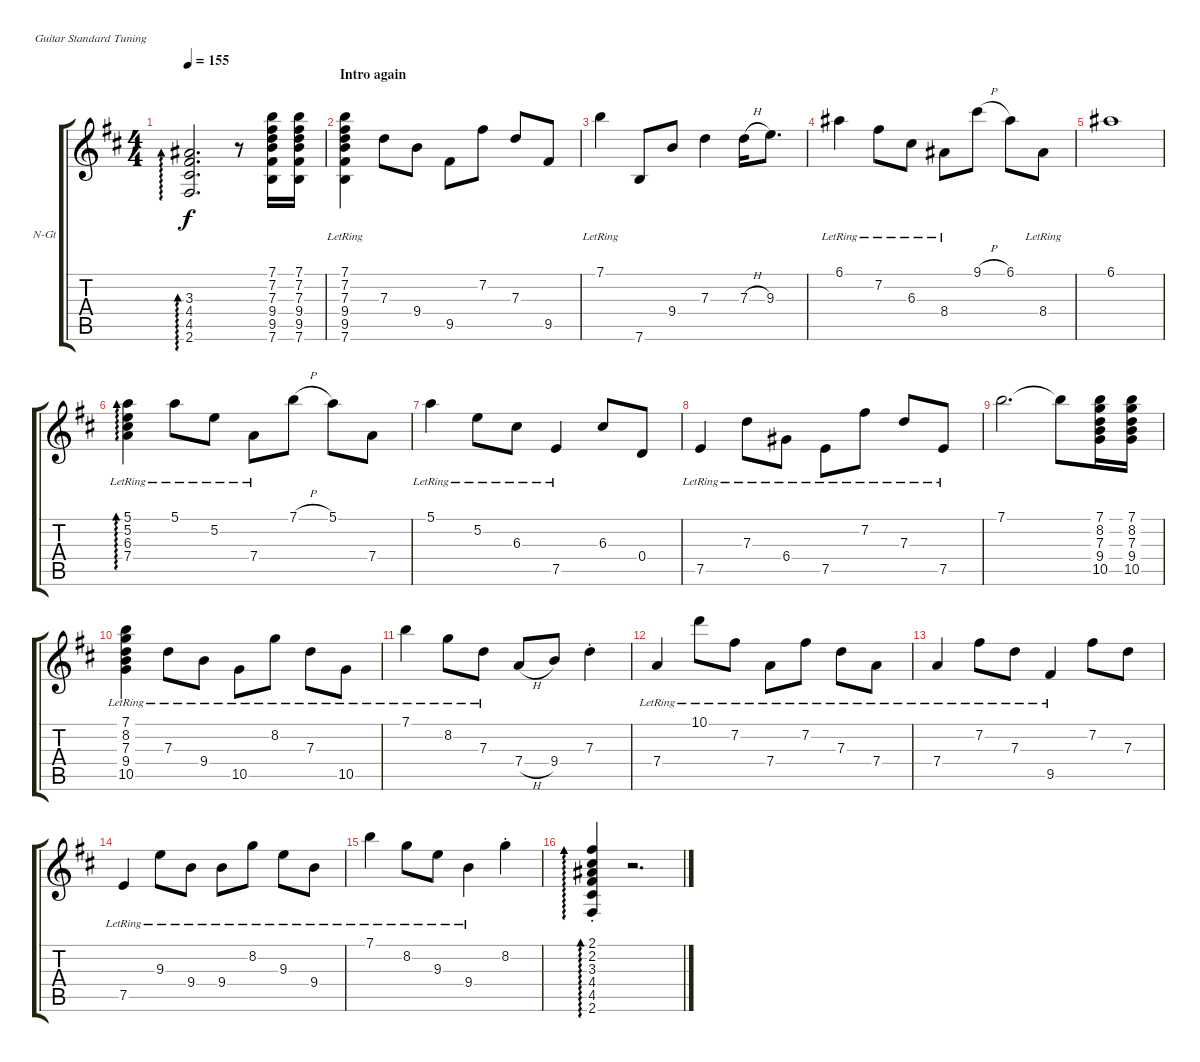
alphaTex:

\defaultSystemsLayout 4
\bracketExtendMode groupsimilarinstruments
\firstSystemTrackNameOrientation horizontal
\otherSystemsTrackNameOrientation horizontal
\track ("Nylon Guitar" "N-Gt") {instrument acousticguitarnylon}
\staff {score tabs}
\tuning (E4 B3 G3 D3 A2 E2)
\ts (4 4)
\tempo 155
\clef g2
\ks bminor
(2.6 4.5 4.4 3.3).2{d ad 0 dy f} r.8 (7.6 9.4 9.5 7.3 7.2 7.1).16 (7.1 7.2 7.3 9.4 9.5 7.6).16 |
\section ("" "Intro again")
(7.6{lr} 9.5{lr} 9.4{lr} 7.3{lr} 7.2{lr} 7.1{lr}).4 7.3.8 9.4.8 9.5.8 7.2.8 7.3.8 9.5.8 |
7.1{lr}.4 7.6.8 9.4.8 7.3.4 7.3{h}.16 9.3.8{d} |
6.1{lr}.4 7.2{lr}.8 6.3{lr}.8 8.4{lr}.8 9.1{h}.8 6.1.8 8.4{lr}.8 |
6.1.1 |
(7.4{lr} 6.3{lr} 5.1{lr} 5.2{lr}).4{ad 0} 5.1{lr}.8 5.2{lr}.8 7.4{lr}.8 7.1{h}.8 5.1.8 7.4.8 |
5.1{lr}.4 5.2{lr}.8 6.3{lr}.8 7.5{lr}.4 6.3.8 0.4.8 |
7.5{lr}.4 7.3{lr}.8 6.4{lr}.8 7.5{lr}.8 7.2{lr}.8 7.3{lr}.8 7.5{lr}.8 |
7.1.2{d} 7.1{t}.8 (10.5 9.4 7.1 8.2 7.3).16 (10.5 7.3 9.4 8.2 7.1).16 |
(10.5{lr} 9.4{lr} 7.3{lr} 8.2{lr} 7.1{lr}).4 7.3{lr}.8 9.4{lr}.8 10.5{lr}.8 8.2{lr}.8 7.3{lr}.8 10.5{lr}.8 |
7.1{lr}.4 8.2{lr}.8 7.3{lr}.8 7.4{h}.8 9.4.8 7.3{st}.4 |
7.4{lr}.4 10.1{lr}.8 7.2{lr}.8 7.4{lr}.8 7.2{lr}.8 7.3{lr}.8 7.4{lr}.8 |
7.4{lr}.4 7.2{lr}.8 7.3{lr}.8 9.5{lr}.4 7.2.8 7.3.8 |
7.5{lr}.4 9.3{lr}.8 9.4{lr}.8 9.4{lr}.8 8.2{lr}.8 9.3{lr}.8 9.4{lr}.8 |
7.1{lr}.4 8.2{lr}.8 9.3{lr}.8 9.4{lr}.4 8.2{st}.4 |
(2.6{st} 4.5{st} 4.4{st} 3.3{st} 2.2{st} 2.1{st}).4{ad 0} r.2{d}
